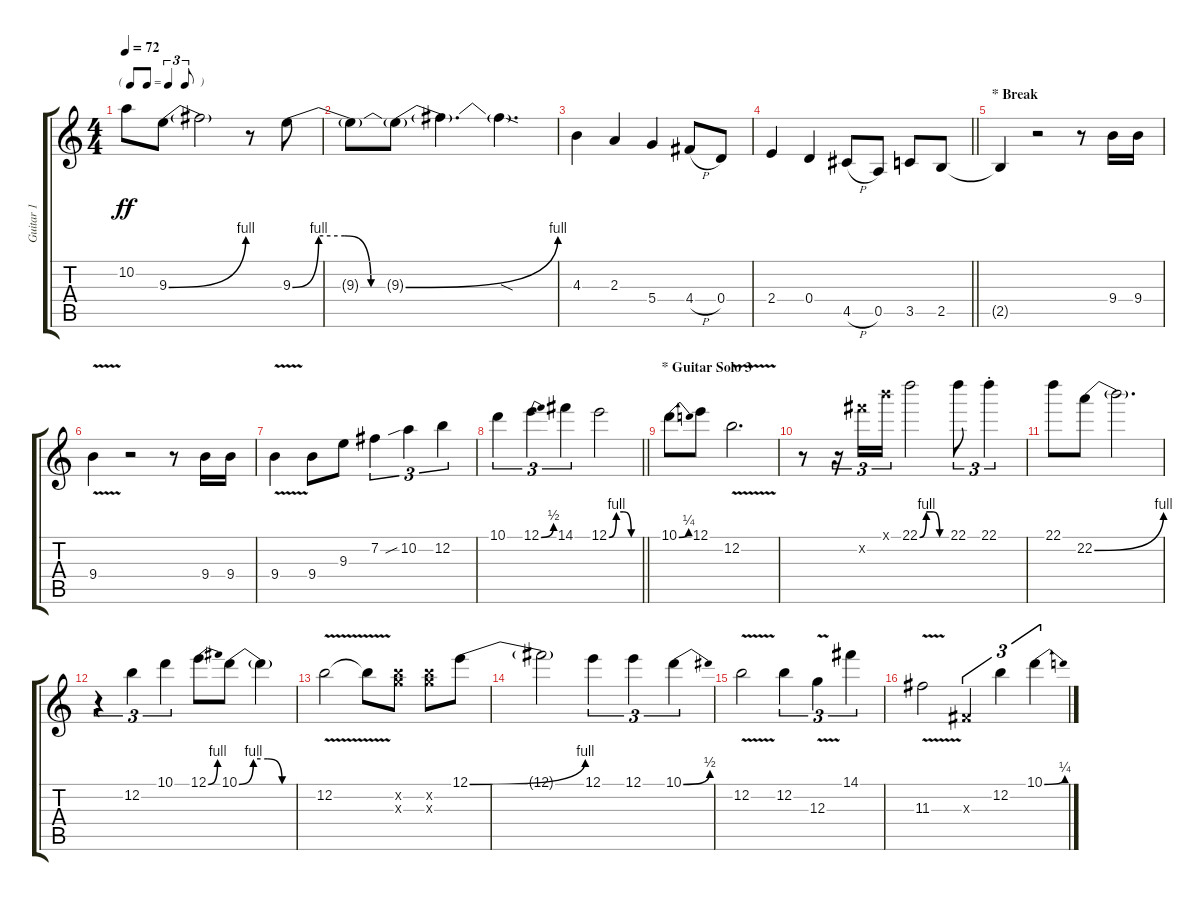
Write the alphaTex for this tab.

\track ("Guitar 1" "Guitar 1") {mute instrument electricguitarclean}
\staff {score tabs}
\tuning (E4 B3 G3 D3 A2 E2) {hide}
\ts (4 4)
\tf triplet8th
\tempo 72
\clef g2
\ks c
10.2.8{dy ff} 9.3{be (bend 0 0 60 4)}.8 9.3{t}.2 r.8 9.3{be (custom 0 0 15 4 30 4 45 0 60 0)}.8 |
9.3{t}.8 9.3{be (bend 0 0 60 4) t}.8 9.3{t}.4{d} 9.3{sod t}.4{d} |
4.3.4 2.3.4 5.4.4 4.4{h}.8 0.4.8 |
\barLineRight lightlight
2.4.4 0.4.4 4.5{h}.8 0.5.8 3.5.8 2.5.8 |
\section ("" "* Break")
2.5{t}.4 r.2 r.8 9.4.16 9.4.16 |
9.4{v}.4 r.2 r.8 9.4.16 9.4.16 |
9.4{v}.4 9.4.8 9.3.8 7.2.4{tu (3 2)} 10.2{sib}.4{tu (3 2)} 12.2.4{tu (3 2)} |
\barLineRight lightlight
10.1.4{tu (3 2)} 12.1{be (bend 0 0 60 2)}.4{tu (3 2)} 14.1.4{tu (3 2)} 12.1{be (custom 0 0 15 4 30 4 45 0 60 0)}.2 |
\section ("" "* Guitar Solo 3")
10.1{be (bend 0 0 60 1)}.8 12.1.8 12.2{v}.2{d} |
r.8 r.16{tu (3 2)} 19.2{x}.16{tu (3 2)} 19.1{x}.16{tu (3 2)} 22.1{be (custom 0 0 15 4 30 4 45 0 60 0)}.2 22.1.8{tu (3 2)} 22.1{st}.4{tu (3 2)} |
22.1.8 22.2{be (bend 0 0 60 4)}.8 22.2{t}.2{d} |
r.4{tu (3 2)} 12.2.4{tu (3 2)} 10.1.4{tu (3 2)} 12.1{be (bend 0 0 60 4)}.8 10.1{be (custom 0 0 15 4 30 4 45 0 60 0)}.8 10.1{t}.4 |
12.2{v}.2 12.2{t}.8 (12.2{x} 12.3{x}).8 (12.2{x} 12.3{x}).8 12.1{be (bend 0 0 60 4)}.8 |
12.1{t}.2 12.1.4{tu (3 2)} 12.1.4{tu (3 2)} 10.1{be (bend 0 0 60 2)}.4{tu (3 2)} |
12.2{v}.2 12.2.4{tu (3 2)} 12.3{v}.4{tu (3 2)} 14.1.4{tu (3 2)} |
11.3{v}.2 -1.3{x}.4{tu (3 2)} 12.2.4{tu (3 2)} 10.1{be (bend 0 0 60 1)}.4{tu (3 2)}
